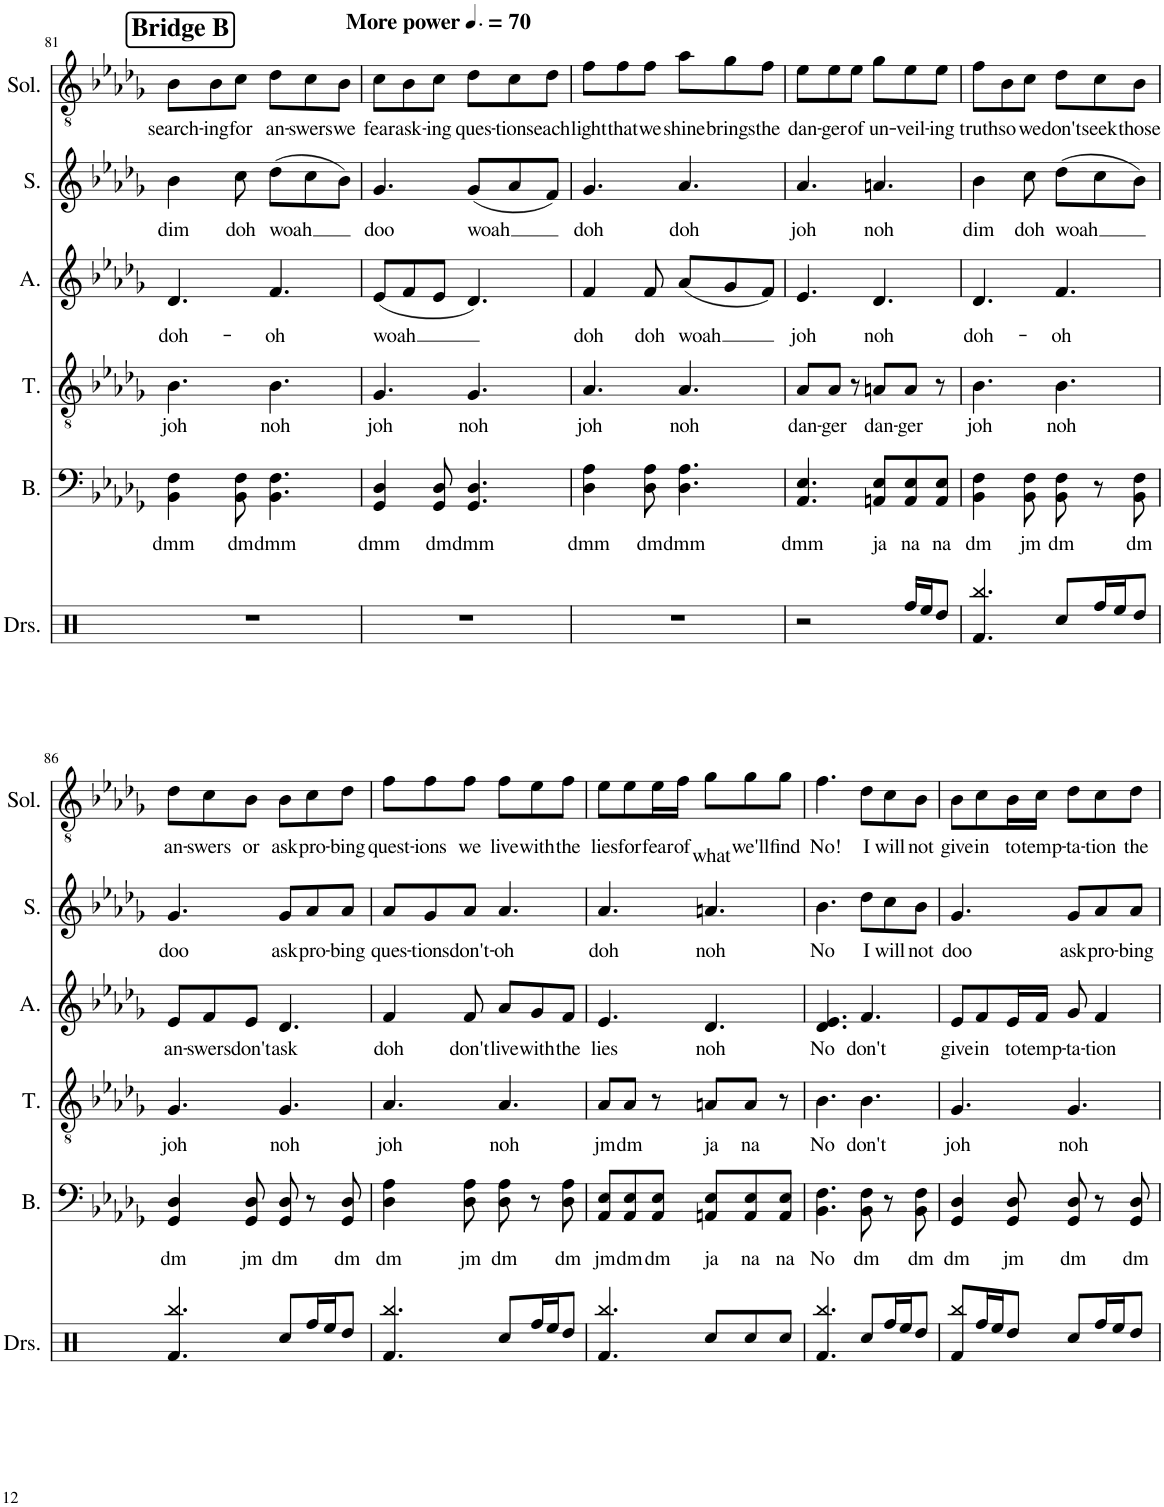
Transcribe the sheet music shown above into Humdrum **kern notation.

**kern	**text	**kern	**text	**kern	**text	**kern	**text	**kern	**text
*part5	*part5	*part4	*part4	*part3	*part3	*part2	*part2	*part1	*part1
*staff5	*staff5	*staff4	*staff4	*staff3	*staff3	*staff2	*staff2	*staff1	*staff1
*I"Bass	*	*I"Tenor	*	*I"Alto	*	*I"Soprano	*	*I"Solo	*
*I'B.	*	*I'T.	*	*I'A.	*	*I'S.	*	*I'Sol.	*
!!LO:PB:g=z
*clefF4	*	*clefGv2	*	*clefG2	*	*clefG2	*	*clefGv2	*
*k[b-e-a-d-g-]	*	*k[b-e-a-d-g-]	*	*k[b-e-a-d-g-]	*	*k[b-e-a-d-g-]	*	*k[b-e-a-d-g-]	*
*M6/8	*	*M6/8	*	*M6/8	*	*M6/8	*	*M6/8	*
*MM105	*	*MM105	*	*MM105	*	*MM105	*	*MM105	*
!!LO:REH:place=s1:a:B:cj:fs=14:t=Bridge B
=81	=81	=81	=81	=81	=81	=81	=81	=81	=81
!	!	!	!	!	!	!	!	!LO:TX:a:B:t=More power	!
!	!LO:LY:b	!	!LO:LY:b	!	!LO:LY:b	!	!LO:LY:b	!	!LO:LY:b
4BB-\ 4F\	dmm	4.B-\	joh	4.d-/	doh-	4b-\	dim	8B-\L	search-
!	!	!	!	!	!	!	!	!	!LO:LY:b
.	.	.	.	.	.	.	.	8B-\	-ing
!	!LO:LY:b	!	!	!	!	!	!LO:LY:b	!	!LO:LY:b
8BB-\ 8F\	dm	.	.	.	.	8cc\	doh	8c\J	for
!	!LO:LY:b	!	!LO:LY:b	!	!LO:LY:b	!	!LO:LY:b	!	!LO:LY:b
4.BB-\ 4.F\	dmm	4.B-\	noh	4.f/	-oh	(8dd-\L	woah	8d-\L	an-
!	!	!	!	!	!	!	!	!	!LO:LY:b
.	.	.	.	.	.	8cc\	.	8c\	-swers
!	!	!	!	!	!	!	!	!	!LO:LY:b
.	.	.	.	.	.	8b-\J)	.	8B-\J	we
=82	=82	=82	=82	=82	=82	=82	=82	=82	=82
!	!LO:LY:b	!	!LO:LY:b	!	!LO:LY:b	!	!LO:LY:b	!	!LO:LY:b
4GG-/ 4D-/	dmm	4.G-/	joh	(8e-/L	woah	4.g-/	doo	8c\L	fear
!	!	!	!	!	!	!	!	!	!LO:LY:b
.	.	.	.	8f/	.	.	.	8B-\	ask-
!	!LO:LY:b	!	!	!	!	!	!	!	!LO:LY:b
8GG-/ 8D-/	dm	.	.	8e-/J	.	.	.	8c\J	-ing
!	!LO:LY:b	!	!LO:LY:b	!	!	!	!LO:LY:b	!	!LO:LY:b
4.GG-/ 4.D-/	dmm	4.G-/	noh	4.d-/)	.	(8g-/L	woah	8d-\L	ques-
!	!	!	!	!	!	!	!	!	!LO:LY:b
.	.	.	.	.	.	8a-/	.	8c\	-tions
!	!	!	!	!	!	!	!	!	!LO:LY:b
.	.	.	.	.	.	8f/J)	.	8d-\J	each
=83	=83	=83	=83	=83	=83	=83	=83	=83	=83
!	!LO:LY:b	!	!LO:LY:b	!	!LO:LY:b	!	!LO:LY:b	!	!LO:LY:b
4D-\ 4A-\	dmm	4.A-/	joh	4f/	doh	4.g-/	doh	8f\L	light
!	!	!	!	!	!	!	!	!	!LO:LY:b
.	.	.	.	.	.	.	.	8f\	that
!	!LO:LY:b	!	!	!	!LO:LY:b	!	!	!	!LO:LY:b
8D-\ 8A-\	dm	.	.	8f/	doh	.	.	8f\J	we
!	!LO:LY:b	!	!LO:LY:b	!	!LO:LY:b	!	!LO:LY:b	!	!LO:LY:b
4.D-\ 4.A-\	dmm	4.A-/	noh	(8a-/L	woah	4.a-/	doh	8a-\L	shine
!	!	!	!	!	!	!	!	!	!LO:LY:b
.	.	.	.	8g-/	.	.	.	8g-\	brings
!	!	!	!	!	!	!	!	!	!LO:LY:b
.	.	.	.	8f/J)	.	.	.	8f\J	the
=84	=84	=84	=84	=84	=84	=84	=84	=84	=84
!	!LO:LY:b	!	!LO:LY:b	!	!LO:LY:b	!	!LO:LY:b	!	!LO:LY:b
4.AA-/ 4.E-/	dmm	8A-/L	dan-	4.e-/	joh	4.a-/	joh	8e-\L	dan-
!	!	!	!LO:LY:b	!	!	!	!	!	!LO:LY:b
.	.	8A-/J	-ger	.	.	.	.	8e-\	-ger
!	!	!	!	!	!	!	!	!	!LO:LY:b
.	.	8r	.	.	.	.	.	8e-\J	of
!	!LO:LY:b	!	!LO:LY:b	!	!LO:LY:b	!	!LO:LY:b	!	!LO:LY:b
8AAn/ 8E-/L	ja	8An/L	dan-	4.d-/	noh	4.an/	noh	8g-\L	un-
!	!LO:LY:b	!	!LO:LY:b	!	!	!	!	!	!LO:LY:b
8AA/ 8E-/	na	8A/J	-ger	.	.	.	.	8e-\	-veil-
!	!LO:LY:b	!	!	!	!	!	!	!	!LO:LY:b
8AA/ 8E-/J	na	8r	.	.	.	.	.	8e-\J	-ing
=85	=85	=85	=85	=85	=85	=85	=85	=85	=85
!	!LO:LY:b	!	!LO:LY:b	!	!LO:LY:b	!	!LO:LY:b	!	!LO:LY:b
4BB-\ 4F\	dm	4.B-\	joh	4.d-/	doh-	4b-\	dim	8f\L	truth
!	!	!	!	!	!	!	!	!	!LO:LY:b
.	.	.	.	.	.	.	.	8B-\	so
!	!LO:LY:b	!	!	!	!	!	!LO:LY:b	!	!LO:LY:b
8BB-\ 8F\	jm	.	.	.	.	8cc\	doh	8c\J	we
!	!LO:LY:b	!	!LO:LY:b	!	!LO:LY:b	!	!LO:LY:b	!	!LO:LY:b
8BB-\ 8F\	dm	4.B-\	noh	4.f/	-oh	(8dd-\L	woah	8d-\L	don't
!	!	!	!	!	!	!	!	!	!LO:LY:b
8r	.	.	.	.	.	8cc\	.	8c\	seek
!	!LO:LY:b	!	!	!	!	!	!	!	!LO:LY:b
8BB-\ 8F\	dm	.	.	.	.	8b-\J)	.	8B-\J	those
!!LO:LB:g=z
=86	=86	=86	=86	=86	=86	=86	=86	=86	=86
!	!LO:LY:b	!	!LO:LY:b	!	!LO:LY:b	!	!LO:LY:b	!	!LO:LY:b
4GG-/ 4D-/	dm	4.G-/	joh	8e-/L	an-	4.g-/	doo	8d-\L	an-
!	!	!	!	!	!LO:LY:b	!	!	!	!LO:LY:b
.	.	.	.	8f/	-swers	.	.	8c\	-swers
!	!LO:LY:b	!	!	!	!LO:LY:b	!	!	!	!LO:LY:b
8GG-/ 8D-/	jm	.	.	8e-/J	don't	.	.	8B-\J	or
!	!LO:LY:b	!	!LO:LY:b	!	!LO:LY:b	!	!LO:LY:b	!	!LO:LY:b
8GG-/ 8D-/	dm	4.G-/	noh	4.d-/	ask	8g-/L	ask	8B-\L	ask
!	!	!	!	!	!	!	!LO:LY:b	!	!LO:LY:b
8r	.	.	.	.	.	8a-/	pro-	8c\	pro-
!	!LO:LY:b	!	!	!	!	!	!LO:LY:b	!	!LO:LY:b
8GG-/ 8D-/	dm	.	.	.	.	8a-/J	-bing	8d-\J	-bing
=87	=87	=87	=87	=87	=87	=87	=87	=87	=87
!	!LO:LY:b	!	!LO:LY:b	!	!LO:LY:b	!	!LO:LY:b	!	!LO:LY:b
4D-\ 4A-\	dm	4.A-/	joh	4f/	doh	8a-/L	ques-	8f\L	quest-
!	!	!	!	!	!	!	!LO:LY:b	!	!LO:LY:b
.	.	.	.	.	.	8g-/	-tions	8f\	-ions
!	!LO:LY:b	!	!	!	!LO:LY:b	!	!LO:LY:b	!	!LO:LY:b
8D-\ 8A-\	jm	.	.	8f/	don't	8a-/J	don't-	8f\J	we
!	!LO:LY:b	!	!LO:LY:b	!	!LO:LY:b	!	!LO:LY:b	!	!LO:LY:b
8D-\ 8A-\	dm	4.A-/	noh	8a-/L	live	4.a-/	-oh	8f\L	live
!	!	!	!	!	!LO:LY:b	!	!	!	!LO:LY:b
8r	.	.	.	8g-/	with	.	.	8e-\	with
!	!LO:LY:b	!	!	!	!LO:LY:b	!	!	!	!LO:LY:b
8D-\ 8A-\	dm	.	.	8f/J	the	.	.	8f\J	the
=88	=88	=88	=88	=88	=88	=88	=88	=88	=88
!	!LO:LY:b	!	!LO:LY:b	!	!LO:LY:b	!	!LO:LY:b	!	!LO:LY:b
8AA-/ 8E-/L	jm	8A-/L	jm	4.e-/	lies	4.a-/	doh	8e-\L	lies
!	!LO:LY:b	!	!LO:LY:b	!	!	!	!	!	!LO:LY:b
8AA-/ 8E-/	dm	8A-/J	dm	.	.	.	.	8e-\	for
!	!LO:LY:b	!	!	!	!	!	!	!	!LO:LY:b
8AA-/ 8E-/J	dm	8r	.	.	.	.	.	16e-\L	fear
!	!	!	!	!	!	!	!	!	!LO:LY:b
.	.	.	.	.	.	.	.	16f\JJ	of
!	!LO:LY:b	!	!LO:LY:b	!	!LO:LY:b	!	!LO:LY:b	!	!LO:LY:b
8AAn/ 8E-/L	ja	8An/L	ja	4.d-/	noh	4.an/	noh	8g-\L	what
!	!LO:LY:b	!	!LO:LY:b	!	!	!	!	!	!LO:LY:b
8AA/ 8E-/	na	8A/J	na	.	.	.	.	8g-\	we'll
!	!LO:LY:b	!	!	!	!	!	!	!	!LO:LY:b
8AA/ 8E-/J	na	8r	.	.	.	.	.	8g-\J	find
=89	=89	=89	=89	=89	=89	=89	=89	=89	=89
!	!LO:LY:b	!	!LO:LY:b	!	!LO:LY:b	!	!LO:LY:b	!	!LO:LY:b
4.BB-\ 4.F\	No	4.B-\	No	4.d-/ 4.e-/	No	4.b-\	No	4.f\	No!
!	!LO:LY:b	!	!LO:LY:b	!	!LO:LY:b	!	!LO:LY:b	!	!LO:LY:b
8BB-\ 8F\	dm	4.B-\	don't	4.f/	-don't	8dd-\L	I	8d-\L	I
!	!	!	!	!	!	!	!LO:LY:b	!	!LO:LY:b
8r	.	.	.	.	.	8cc\	will	8c\	will
!	!LO:LY:b	!	!	!	!	!	!LO:LY:b	!	!LO:LY:b
8BB-\ 8F\	dm	.	.	.	.	8b-\J	not	8B-\J	not
=90	=90	=90	=90	=90	=90	=90	=90	=90	=90
!	!LO:LY:b	!	!LO:LY:b	!	!LO:LY:b	!	!LO:LY:b	!	!LO:LY:b
4GG-/ 4D-/	dm	4.G-/	joh	8e-/L	give	4.g-/	doo	8B-\L	give
!	!	!	!	!	!LO:LY:b	!	!	!	!LO:LY:b
.	.	.	.	8f/	in	.	.	8c\	in
!	!LO:LY:b	!	!	!	!LO:LY:b	!	!	!	!LO:LY:b
8GG-/ 8D-/	jm	.	.	16e-/L	to	.	.	16B-\L	to
!	!	!	!	!	!LO:LY:b	!	!	!	!LO:LY:b
.	.	.	.	16f/JJ	temp-	.	.	16c\JJ	temp-
!	!LO:LY:b	!	!LO:LY:b	!	!LO:LY:b	!	!LO:LY:b	!	!LO:LY:b
8GG-/ 8D-/	dm	4.G-/	noh	8g-/	-ta-	8g-/L	ask	8d-\L	-ta-
!	!	!	!	!	!LO:LY:b	!	!LO:LY:b	!	!LO:LY:b
8r	.	.	.	4f/	-tion	8a-/	pro-	8c\	-tion
!	!LO:LY:b	!	!	!	!	!	!LO:LY:b	!	!LO:LY:b
8GG-/ 8D-/	dm	.	.	.	.	8a-/J	-bing	8d-\J	the
=	=	=	=	=	=	=	=	=	=
*-	*-	*-	*-	*-	*-	*-	*-	*-	*-
